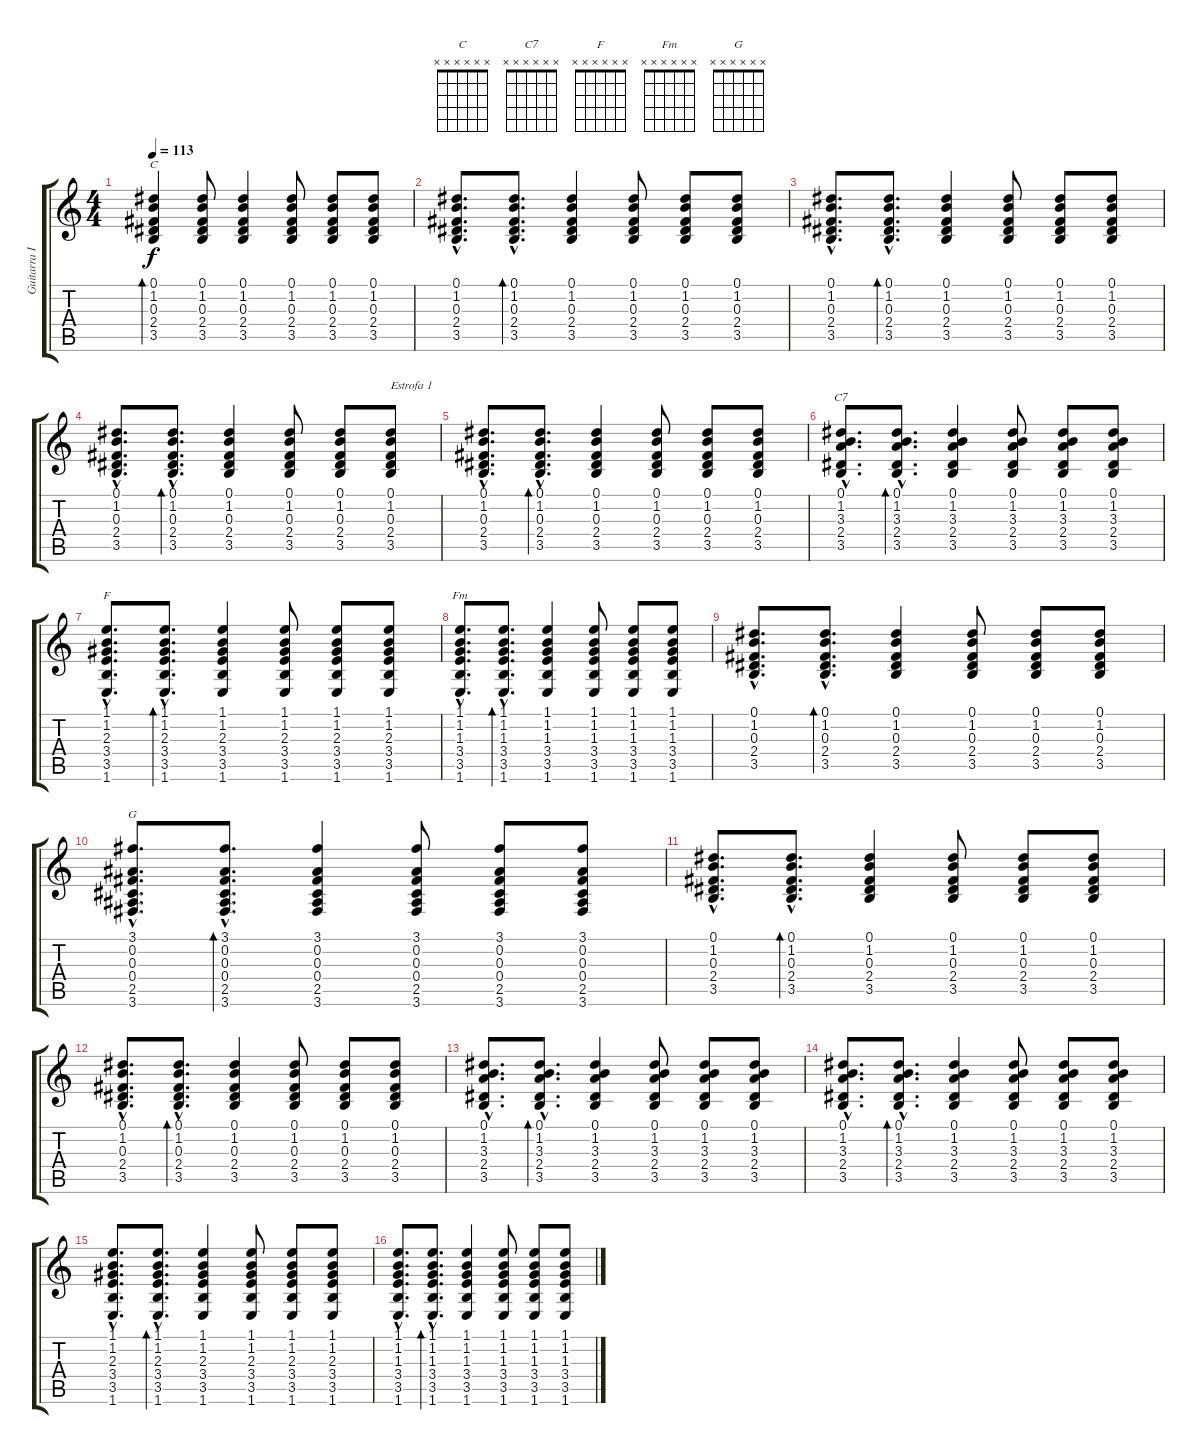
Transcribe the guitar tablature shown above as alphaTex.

\track ("Guitarra I (Eb)" "Guitarra I") {instrument acousticguitarsteel}
\staff {score tabs}
\tuning (Eb4 Bb3 Gb3 Db3 Ab2 Eb2) {hide}
\chord ("C" x x x x x x)
\chord ("C7" x x x x x x)
\chord ("F" x x x x x x)
\chord ("Fm" x x x x x x)
\chord ("G" x x x x x x)
\ts (4 4)
\tempo 113
\clef g2
\ks c
(0.1 1.2 0.3 2.4 3.5).4{bd 240 ch "C" dy f instrument acousticguitarsteel} (0.1 1.2 0.3 2.4 3.5).8 (0.1 1.2 0.3 2.4 3.5).4 (0.1 1.2 0.3 2.4 3.5).8 (0.1 1.2 0.3 2.4 3.5).8 (0.1 1.2 0.3 2.4 3.5).8 |
(0.1{hac} 1.2{hac} 0.3{hac} 2.4{hac} 3.5{hac}).8{d} (0.1{hac} 1.2{hac} 0.3{hac} 2.4{hac} 3.5{hac}).8{d bd 240} (0.1 1.2 0.3 2.4 3.5).4 (0.1 1.2 0.3 2.4 3.5).8 (0.1 1.2 0.3 2.4 3.5).8 (0.1 1.2 0.3 2.4 3.5).8 |
(0.1{hac} 1.2{hac} 0.3{hac} 2.4{hac} 3.5{hac}).8{d} (0.1{hac} 1.2{hac} 0.3{hac} 2.4{hac} 3.5{hac}).8{d bd 240} (0.1 1.2 0.3 2.4 3.5).4 (0.1 1.2 0.3 2.4 3.5).8 (0.1 1.2 0.3 2.4 3.5).8 (0.1 1.2 0.3 2.4 3.5).8 |
(0.1{hac} 1.2{hac} 0.3{hac} 2.4{hac} 3.5{hac}).8{d} (0.1{hac} 1.2{hac} 0.3{hac} 2.4{hac} 3.5{hac}).8{d bd 240} (0.1 1.2 0.3 2.4 3.5).4 (0.1 1.2 0.3 2.4 3.5).8 (0.1 1.2 0.3 2.4 3.5).8 (0.1 1.2 0.3 2.4 3.5).8{txt "Estrofa 1"} |
(0.1{hac} 1.2{hac} 0.3{hac} 2.4{hac} 3.5{hac}).8{d} (0.1{hac} 1.2{hac} 0.3{hac} 2.4{hac} 3.5{hac}).8{d bd 240} (0.1 1.2 0.3 2.4 3.5).4 (0.1 1.2 0.3 2.4 3.5).8 (0.1 1.2 0.3 2.4 3.5).8 (0.1 1.2 0.3 2.4 3.5).8 |
(0.1{hac} 1.2{hac} 3.3{hac} 2.4{hac} 3.5{hac}).8{d ch "C7"} (0.1{hac} 1.2{hac} 3.3{hac} 2.4{hac} 3.5{hac}).8{d bd 240} (0.1 1.2 3.3 2.4 3.5).4 (0.1 1.2 3.3 2.4 3.5).8 (0.1 1.2 3.3 2.4 3.5).8 (0.1 1.2 3.3 2.4 3.5).8 |
(1.1{hac} 1.2{hac} 2.3{hac} 3.4{hac} 3.5{hac} 1.6{hac}).8{d ch "F"} (1.1{hac} 1.2{hac} 2.3{hac} 3.4{hac} 3.5{hac} 1.6{hac}).8{d bd 240} (1.1 1.2 2.3 3.4 3.5 1.6).4 (1.1 1.2 2.3 3.4 3.5 1.6).8 (1.1 1.2 2.3 3.4 3.5 1.6).8 (1.1 1.2 2.3 3.4 3.5 1.6).8 |
(1.1{hac} 1.2{hac} 1.3{hac} 3.4{hac} 3.5{hac} 1.6{hac}).8{d ch "Fm"} (1.1{hac} 1.2{hac} 1.3{hac} 3.4{hac} 3.5{hac} 1.6{hac}).8{d bd 240} (1.1 1.2 1.3 3.4 3.5 1.6).4 (1.1 1.2 1.3 3.4 3.5 1.6).8 (1.1 1.2 1.3 3.4 3.5 1.6).8 (1.1 1.2 1.3 3.4 3.5 1.6).8 |
(0.1{hac} 1.2{hac} 0.3{hac} 2.4{hac} 3.5{hac}).8{d} (0.1{hac} 1.2{hac} 0.3{hac} 2.4{hac} 3.5{hac}).8{d bd 240} (0.1 1.2 0.3 2.4 3.5).4 (0.1 1.2 0.3 2.4 3.5).8 (0.1 1.2 0.3 2.4 3.5).8 (0.1 1.2 0.3 2.4 3.5).8 |
(3.1{hac} 0.2{hac} 0.3{hac} 0.4{hac} 2.5{hac} 3.6{hac}).8{d ch "G"} (3.1{hac} 0.2{hac} 0.3{hac} 0.4{hac} 2.5{hac} 3.6{hac}).8{d bd 240} (3.1 0.2 0.3 0.4 2.5 3.6).4 (3.1 0.2 0.3 0.4 2.5 3.6).8 (3.1 0.2 0.3 0.4 2.5 3.6).8 (3.1 0.2 0.3 0.4 2.5 3.6).8 |
(0.1{hac} 1.2{hac} 0.3{hac} 2.4{hac} 3.5{hac}).8{d} (0.1{hac} 1.2{hac} 0.3{hac} 2.4{hac} 3.5{hac}).8{d bd 240} (0.1 1.2 0.3 2.4 3.5).4 (0.1 1.2 0.3 2.4 3.5).8 (0.1 1.2 0.3 2.4 3.5).8 (0.1 1.2 0.3 2.4 3.5).8 |
(0.1{hac} 1.2{hac} 0.3{hac} 2.4{hac} 3.5{hac}).8{d} (0.1{hac} 1.2{hac} 0.3{hac} 2.4{hac} 3.5{hac}).8{d bd 240} (0.1 1.2 0.3 2.4 3.5).4 (0.1 1.2 0.3 2.4 3.5).8 (0.1 1.2 0.3 2.4 3.5).8 (0.1 1.2 0.3 2.4 3.5).8 |
(0.1{hac} 1.2{hac} 3.3{hac} 2.4{hac} 3.5{hac}).8{d} (0.1{hac} 1.2{hac} 3.3{hac} 2.4{hac} 3.5{hac}).8{d bd 240} (0.1 1.2 3.3 2.4 3.5).4 (0.1 1.2 3.3 2.4 3.5).8 (0.1 1.2 3.3 2.4 3.5).8 (0.1 1.2 3.3 2.4 3.5).8 |
(0.1{hac} 1.2{hac} 3.3{hac} 2.4{hac} 3.5{hac}).8{d} (0.1{hac} 1.2{hac} 3.3{hac} 2.4{hac} 3.5{hac}).8{d bd 240} (0.1 1.2 3.3 2.4 3.5).4 (0.1 1.2 3.3 2.4 3.5).8 (0.1 1.2 3.3 2.4 3.5).8 (0.1 1.2 3.3 2.4 3.5).8 |
(1.1{hac} 1.2{hac} 2.3{hac} 3.4{hac} 3.5{hac} 1.6{hac}).8{d} (1.1{hac} 1.2{hac} 2.3{hac} 3.4{hac} 3.5{hac} 1.6{hac}).8{d bd 240} (1.1 1.2 2.3 3.4 3.5 1.6).4 (1.1 1.2 2.3 3.4 3.5 1.6).8 (1.1 1.2 2.3 3.4 3.5 1.6).8 (1.1 1.2 2.3 3.4 3.5 1.6).8 |
(1.1{hac} 1.2{hac} 1.3{hac} 3.4{hac} 3.5{hac} 1.6{hac}).8{d} (1.1{hac} 1.2{hac} 1.3{hac} 3.4{hac} 3.5{hac} 1.6{hac}).8{d bd 240} (1.1 1.2 1.3 3.4 3.5 1.6).4 (1.1 1.2 1.3 3.4 3.5 1.6).8 (1.1 1.2 1.3 3.4 3.5 1.6).8 (1.1 1.2 1.3 3.4 3.5 1.6).8
